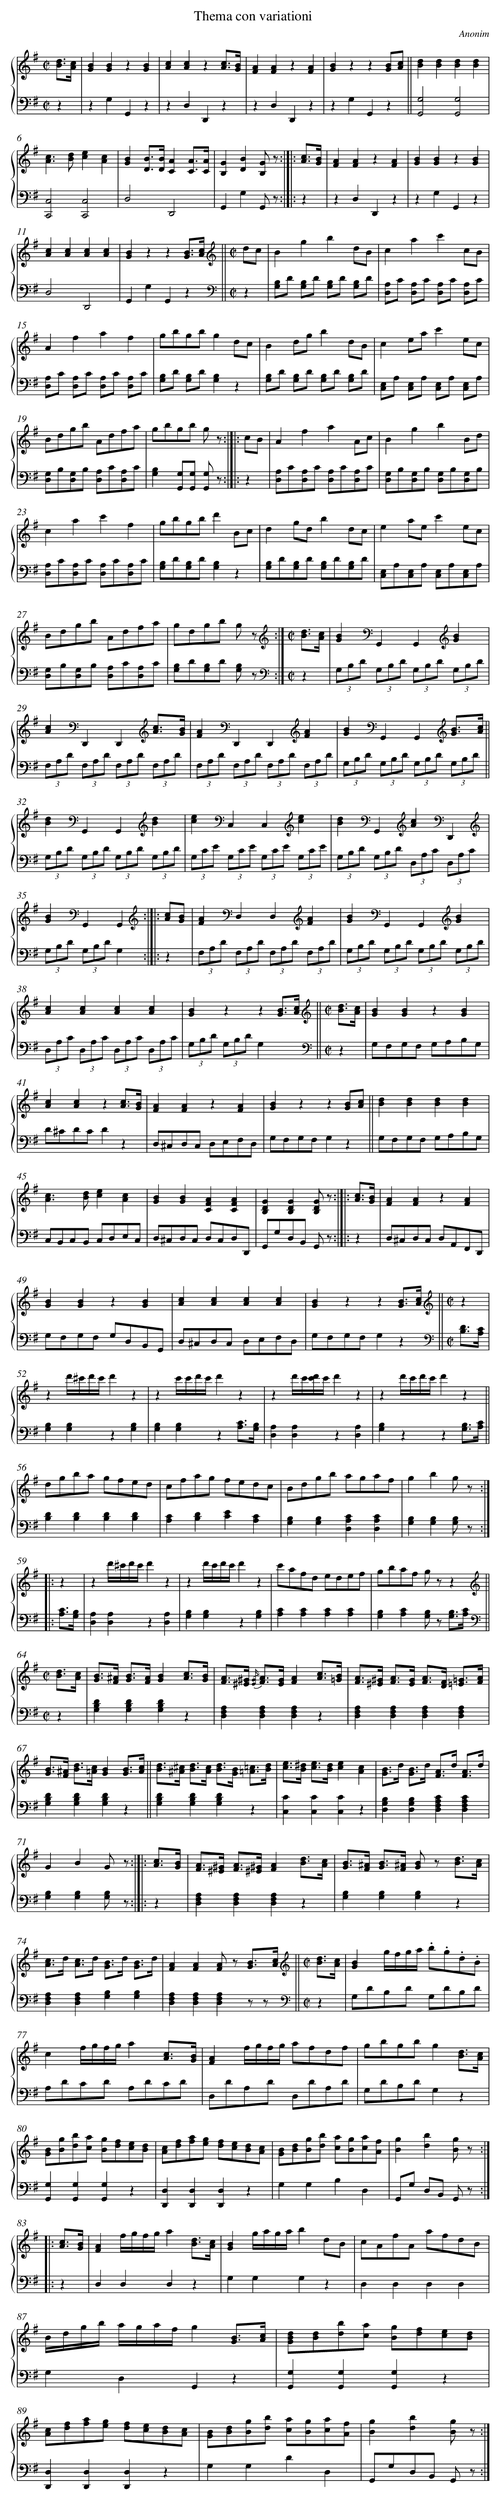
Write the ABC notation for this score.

X:1
T: Thema con variationi
C: Anonim
L: 1/8
M: C|
%%staves {1 2}
V: 1 clef=treble
V: 2 clef=bass
K: G
[V:1] [d3/B3/][c/A/] [I:setbarnb 1]|
[V:2] z2 |
[V:1] [B2G2][B2G2]z2[B2G2] |
[V:2] z2G,2G,,2z2 |
[V:1] [c2A2][c2A2]z2[c3/A3/][B/G/] |
[V:2] z2D,2D,,2z2 |
[V:1] [A2F2][A2F2]z2[A2F2] |
[V:2] z2D,2D,,2z2 |
[V:1] [B2G2]z2z2[BG][cA] ||
[V:2] z2G,2G,,2z2 ||
[V:1] [d2B2][d2B2][d2B2][d2B2] |
[V:2] [G,4G,,4][G,4G,,4] |
[V:1] [c2A2]>[d2B2][e2c2][c2A2] |
[V:2] [C,4C,,4][C,4C,,4] |
[V:1] [B2G2][BD]>[BD][A2C2][A3/C3/][A/C/] |
[V:2] D,4D,,4 |
[V:1] [G2B,2][B2D2][GB,] z :|]|:
[V:2] G,,2G,2G,, z :|]|:
[V:1] [c3/A3/][B/G/] [I:setbarnb 9]|
[V:2] z2 |
[V:1] [A2F2][A2F2]z2[A2F2] |
[V:2] z2D,2D,,2z2 |
[V:1] [B2G2][B2G2]z2[B2G2] |
[V:2] z2G,2G,,2z2 |
[V:1] [c2A2][c2A2][c2A2][c2A2] |
[V:2] D,4D,,4 |
[V:1] [B2G2]z2z2[B3/G3/][c/A/] ||
[V:2] G,,2G,2G,,2z2 ||
[V:1]  [K:G] [K:clef=treble][M:C|]dc [I:setbarnb 13]|
[V:2]  [K:G] [K:clef=bass][M:C|]z2 |
[V:1] B2g2b2dB |
[V:2] [B,G,]D [B,G,]D [B,G,]D [B,G,]D |
[V:1] c2a2c'2cB |
[V:2] [A,D,]C [A,D,]C [A,D,]C [A,D,]C |
[V:1] A2f2a2f2 |
[V:2] [A,D,]C [A,D,]C [A,D,]C [A,D,]C |
[V:1] gbgbg2dc |
[V:2] [B,G,]D [B,G,]D[B,2G,2]z2 |
[V:1] B2dgb2dB |
[V:2] [B,G,]D [B,G,]D [B,G,]D [B,G,]D |
[V:1] c2eac'2ec |
[V:2] [E,C,]A, [E,C,]A, [E,C,]A, [E,C,]A, |
[V:1] Bdgb Adfa |
[V:2] [G,D,]B,[G,D,]B, [A,D,]C[A,D,]C |
[V:1] gbgb g z :|]|:
[V:2] [B,2G,2][G,G,,][G,G,,] [G,G,,] z :|]|:
[V:1] cB [I:setbarnb 21]|
[V:2] z2 |
[V:1] A2f2a2Ac |
[V:2] [A,D,]C[A,D,]C [A,D,]C[A,D,]C |
[V:1] B2g2b2Bd |
[V:2] [G,D,]B,[G,D,]B, [G,D,]B,[G,D,]B, |
[V:1] c2a2c'2f2 |
[V:2] [A,D,]C[A,D,]C [A,D,]C[A,D,]C |
[V:1] gbgbd'2Bc |
[V:2] [B,G,]D[B,G,]D[B,2G,2]z2 |
[V:1] d2gdb2dc |
[V:2] [B,G,]D[B,G,]D [B,G,]D[B,G,]D |
[V:1] e2aec'2ec |
[V:2] [E,C,]A,[E,C,]A, [E,C,]A,[E,C,]A, |
[V:1] Bdgb Adfa |
[V:2] [G,D,]B,[G,D,]B, [A,D,]C[A,D,]C |
[V:1] gdgb g z :|]
[V:2] [B,G,]D[B,G,]D [B,G,] z :|]
[V:1]  [K:G] [K:clef=treble][M:C|][d3/B3/][c/A/] [I:setbarnb 28]|
[V:2]  [K:G] [K:clef=bass][M:C|]z2 |
[V:1] [B2G2][K:clef=bass]G,,2G,,2[K:clef=treble][B2G2] |
[V:2] (3G,B,D (3G,B,D (3G,B,D (3G,B,D |
[V:1] [c2A2][K:clef=bass]D,,2D,,2[K:clef=treble][c3/A3/][B/G/] |
[V:2] (3F,A,D (3F,A,D (3F,A,D (3F,A,D |
[V:1] [A2F2][K:clef=bass]D,,2D,,2[K:clef=treble][A2F2] |
[V:2] (3F,A,D (3F,A,D (3F,A,D (3F,A,D |
[V:1] [B2G2][K:clef=bass]G,,2G,,2[K:clef=treble][B3/G3/][c/A/] ||
[V:2] (3G,B,D (3G,B,D (3G,B,D (3G,B,D ||
[V:1] [d2B2][K:clef=bass]G,,2G,,2[K:clef=treble][d2B2] |
[V:2] (3G,B,D (3G,B,D (3G,B,D (3G,B,D |
[V:1] [e2c2][K:clef=bass]C,2C,2[K:clef=treble][e2c2] |
[V:2] (3G,CE (3G,CE (3G,CE (3G,CE |
[V:1] [d2B2][K:clef=bass]G,,2[K:clef=treble][c2A2][K:clef=bass]D,,2 |
[V:2] (3G,B,D (3G,B,D (3D,A,C (3D,A,C |
[V:1] [K:clef=treble][B2G2][K:clef=bass]G,,2G,,2 :|]|:
[V:2] (3G,B,D (3G,B,DG,2 :|]|:
[V:1] [K:clef=treble][cA][BG] [I:setbarnb 36]|
[V:2] z2 |
[V:1] [A2F2][K:clef=bass]D,2D,2[K:clef=treble][A2F2] |
[V:2] (3F,A,D (3F,A,D (3F,A,D (3F,A,D |
[V:1] [B2G2][K:clef=bass]G,,2G,,2[K:clef=treble][B2G2] |
[V:2] (3G,B,D (3G,B,D (3G,B,D (3G,B,D |
[V:1] [c2A2][c2A2][c2A2][c2A2] |
[V:2] (3D,A,C (3D,A,C (3D,A,C (3D,A,C |
[V:1] [B2G2]z2z2[B3/G3/][c/A/] ||
[V:2] (3G,B,D (3G,B,DG,2x2 ||
[V:1]  [K:G] [K:clef=treble][M:C|][d3/B3/][c/A/] [I:setbarnb 40]|
[V:2]  [K:G] [K:clef=bass][M:C|]z2 |
[V:1] [B2G2][B2G2]z2[B2G2] |
[V:2] G,F,G,F, G,A,B,G, |
[V:1] [c2A2][c2A2]z2[c3/A3/][B/G/] |
[V:2] D^CDCD2z2 |
[V:1] [A2F2][A2F2]z2[A2F2] |
[V:2] D,^C,D,C, D,E,F,D, |
[V:1] [B2G2]z2z2[BG][cA] ||
[V:2] G,F,G,F,G,2z2 ||
[V:1] [d2B2][d2B2][d2B2][d2B2] |
[V:2] G,F,G,F, G,A,B,G, |
[V:1] [c2A2]>[d2B2][e2c2][c2A2] |
[V:2] C,B,,C,B,, C,D,E,C, |
[V:1] [B2G2][B2G2][A2F2C2][A2F2C2] |
[V:2] D,^C,D,C, D,C,D,D,, |
[V:1] [G2D2B,2][G2D2B,2][GDB,] z :|]|:
[V:2] G,,G,D,B,, G,, z :|]|:
[V:1] [c3/A3/][B/G/] [I:setbarnb 48]|
[V:2] z2 |
[V:1] [A2F2][A2F2]z2[A2F2] |
[V:2] D,^C,D,C, D,A,,F,,D,, |
[V:1] [B2G2][B2G2]z2[B2G2] |
[V:2] G,F,G,F, G,D,B,,G,, |
[V:1] [c2A2][c2A2][c2A2][c2A2] |
[V:2] D,^C,D,C, D,E,F,D, |
[V:1] [B2G2]z2z2[B3/G3/][c/A/] ||
[V:2] G,F,G,F,G,2z2 ||
[V:1]  [K:G] [K:clef=treble][M:C|]z2 [I:setbarnb 52]|
[V:2]  [K:G] [K:clef=bass][M:C|][D3/B,3/][C/A,/] |
[V:1] z2d'/^c'/d'/c'/d'2z2 |
[V:2] [B,2G,2][B,2G,2]z2[B,2G,2] |
[V:1] z2c'/c'/d'/c'/d'2z2 |
[V:2] [B,2G,2][B,2G,2]z2[C3/A,3/][B,/G,/] |
[V:1] z2d'/c'/[d'/c'/]c'/d'2z2 |
[V:2] [A,2D,2][A,2D,2]z2[A,2D,2] |
[V:1] z2d'/c'/d'/c'/d'2z2 ||
[V:2] [B,2G,2]z2z2[B,3/G,3/][C/A,/] ||
[V:1] dgba gfed |
[V:2] [D2B,2][D2B,2][D2B,2][D2B,2] |
[V:1] cfag fedc |
[V:2] [C2A,2][D2B,2][E2C2][C2A,2] |
[V:1] Bdgb agaf |
[V:2] [B,2G,2][B,2G,2][C2A,2D,2][C2A,2D,2] |
[V:1] g2b2g z :|]|:
[V:2] [B,2G,2][B,2G,2][B,G,] z :|]|:
[V:1] z2 [I:setbarnb 60]|
[V:2] [C3/A,3/][B,/G,/] |
[V:1] z2d'/^c'/d'/c'/d'2z2 |
[V:2] [A,2D,2][A,2D,2]z2[A,2D,2] |
[V:1] z2d'/c'/d'/c'/d'2z2 |
[V:2] [B,2G,2][B,2G,2]z2[B,2G,2] |
[V:1] c'afd edef |
[V:2] [C2A,2][C2A,2][C2A,2][C2A,2] |
[V:1] gbaf g zz2 ||
[V:2] [B,2G,2][C2A,2][B,G,] z [B,3/G,3/][C/A,/] ||
[V:1]  [K:G] [K:clef=treble][M:C|][d3/B3/][c/A/] [I:setbarnb 64]|
[V:2]  [K:G] [K:clef=bass][M:C|]z2 |
[V:1] [BG]>[^AF] [BG]>[AF][B2G2][c3/A3/][B/G/] |
[V:2] [D2B,2G,2][D2B,2G,2][D2B,2G,2]z2 |
[V:1] [AF]>[^G^E] {/[G/E/]} [AF]>[GE][A2F2][c3/A3/][B/=G/] |
[V:2] [A,2F,2D,2][A,2F,2D,2][A,2F,2D,2]z2 |
[V:1] [AF]>[^G^E] [AF]>[GE] [AF]>[FD] [=G3/=E3/][A/F/] |
[V:2] [A,2F,2D,2][A,2F,2D,2][A,2F,2D,2][A,2F,2D,2] |
[V:1] [BG]>[^AF] [dB]>[c=A][B2G2][B3/G3/][c/A/] ||
[V:2] [D2B,2G,2][D2B,2G,2][D2B,2G,2]z2 ||
[V:1] [dB]>[^c^A] [dB]>[cA] [dB]>[BG] [=c3/=A3/][d/B/] |
[V:2] [D2B,2G,2][D2B,2G,2][D2B,2G,2]z2 |
[V:1] [ec]>[^dB] [ec]>[dB][e2c2][c2A2] |
[V:2] [C2C,2][C2C,2][C2C,2]z2 |
[V:1] [BG]>d [BG]>d [AF]>d [A3/F3/]d/ |
[V:2] [B,2G,2D,2][B,2G,2D,2][C2A,2F,2D,2][C2A,2F,2D,2] |
[V:1] G2B2G z :|]|:
[V:2] [B,2G,2][B,2G,2][B,G,] z :|]|:
[V:1] [c3/A3/][B/G/] [I:setbarnb 72]|
[V:2] z2 |
[V:1] [AF]>[^G^E] [AF]>[^G^E][A2F2][d3/B3/][c/A/] |
[V:2] [A,2F,2D,2][A,2F,2D,2][A,2F,2D,2]z2 |
[V:1] [BG]>[^AF] [BG]>[^AF] [BG] z [d3/B3/][c/A/] |
[V:2] [B,2G,2][B,2G,2][B,2G,2]z2 |
[V:1] [cA]>d [cA]>d [BG]>d [B3/G3/]d/ |
[V:2] [A,2F,2D,2][A,2F,2D,2][B,2G,2][B,2G,2] |
[V:1] [A2F2][A2F2][AF] z [B3/G3/][c/A/] ||
[V:2] [A,2F,2D,2][A,2F,2D,2][A,2F,2D,2]z z ||
[V:1]  [K:G] [K:clef=treble][M:C|][d3/B3/][c/A/] [I:setbarnb 76]|
[V:2]  [K:G] [K:clef=bass][M:C|]z2 |
[V:1] [B2G2]g/f/g/a/ .b.g.d.B |
[V:2] G,DB,D G,DB,D |
[V:1] c2f/g/f/g/a2[c3/A3/][B/G/] |
[V:2] A,DCD A,DCD |
[V:1] [A2F2]f/g/f/g/ afdf |
[V:2] D,DA,D D,DA,D |
[V:1] gbgbg2[d3/B3/][c/A/] |
[V:2] G,DB,DG,2z2 |
[V:1] [BG][gB][bd][ac] [gB][fd][ec][dB] |
[V:2] [G,2G,,2][G,2G,,2][G,2G,,2]z2 |
[V:1] [cA][fd][af][ge] [fd][ec][dB][cA] |
[V:2] [D,2D,,2][D,2D,,2][D,2D,,2]z2 |
[V:1] [BG][dB][gB][bd] [ac][gB][ac][fA] |
[V:2] G,2G,2B,2D,2 |
[V:1] [g2B2][b2d2][gB] z :|]|:
[V:2] G,,G, D,B,, G,, z :|]|:
[V:1] [c3/A3/][B/G/] [I:setbarnb 84]|
[V:2] z2 |
[V:1] [A2F2]f/g/f/g/a2[d3/B3/][c/A/] |
[V:2] D,2D,2D,2z2 |
[V:1] [B2G2]g/a/g/a/b2dB |
[V:2] G,2G,2G,2z2 |
[V:1] cAfA afdB |
[V:2] D,2D,2D,2D,2 |
[V:1] B/d/g/b/ a/g/a/f/g2[B3/G3/][c/A/] |
[V:2] G,2D,2G,,2z2 |
[V:1] [dBG][dB][bd][ac] [gB][fd][ec][dB] |
[V:2] [G,2G,,2][G,2G,,2][G,2G,,2]z2 |
[V:1] [cA][fd][af][ge] [fd][ec][dB][cA] |
[V:2] [D,2D,,2][D,2D,,2][D,2D,,2]z2 |
[V:1] [BG][dB][gB][bd] [ac][gB][ac][fA] |
[V:2] G,2G,2D2D,2 |
[V:1] [g2B2][b2d2][gB] z :|]
[V:2] G,,G,D,B,, G,, z :|]
